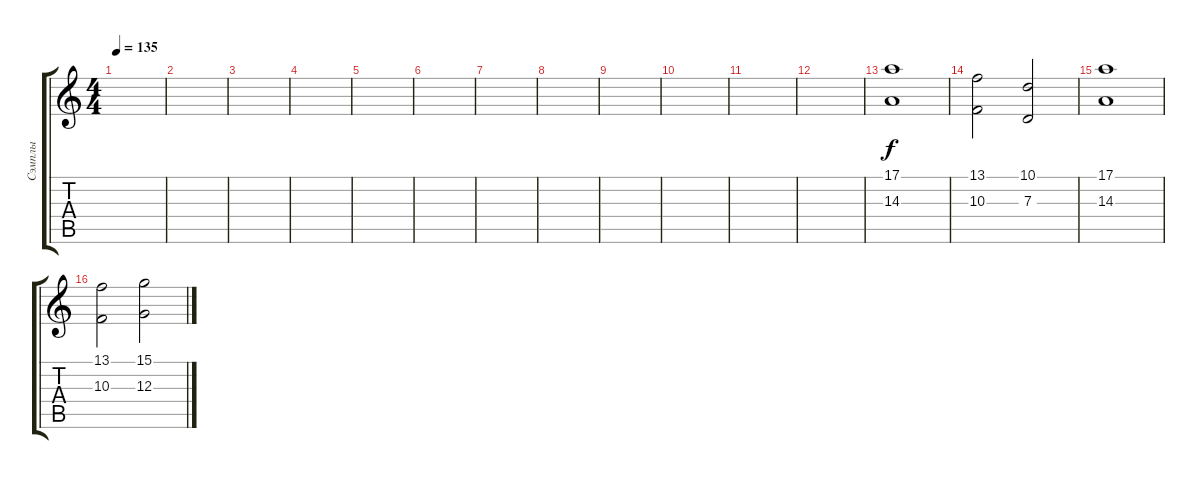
\track ("Сэмплы" "Сэмплы") {solo instrument fx7echoes}
\staff {score tabs}
\tuning (E4 B3 G3 D3 A2 E2) {hide}
\ts (4 4)
\tempo 135
\clef g2
\ks c
|
|
|
|
|
|
|
|
|
|
|
|
(17.1 14.3).1 |
(13.1 10.3).2 (10.1 7.3).2 |
(17.1 14.3).1 |
(13.1 10.3).2 (15.1 12.3).2
